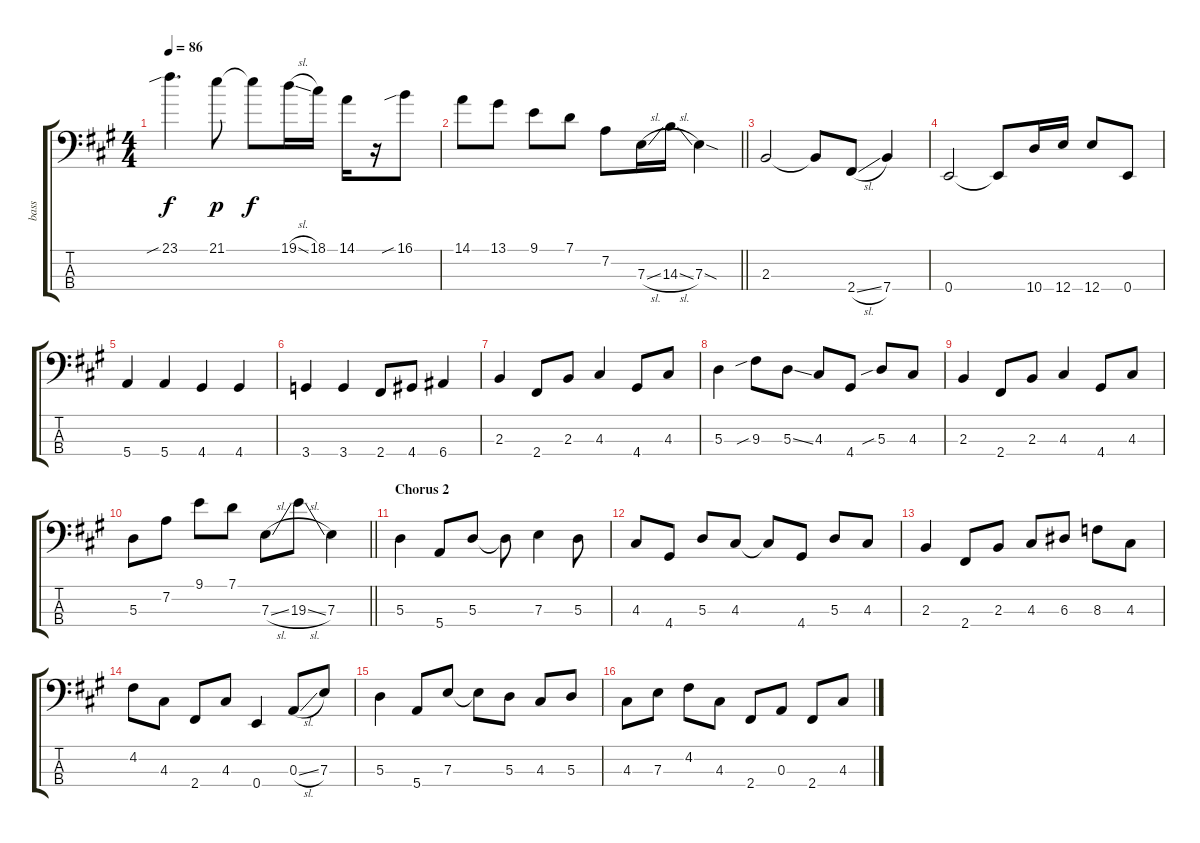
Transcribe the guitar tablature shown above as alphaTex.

\track ("bass" "bass") {instrument electricbassfinger}
\staff {score tabs}
\tuning (G2 D2 A1 E1) {hide}
\ts (4 4)
\tempo 86
\clef f4
\ks a
23.1{sib}.4{d dy f} 21.1.8{dy p} 21.1{t}.8{dy f} 19.1{sl}.16 18.1.16 14.1.16 r.16 16.1{sib}.8 |
\barLineRight lightlight
14.1.8 13.1.8 9.1.8 7.1.8 7.2.8 7.3{sl}.16 14.3{sl}.16 7.3{sod}.4 |
2.3.2 2.3{t}.8 2.4{sl}.8 7.4.4 |
0.4.2 0.4{t}.8 10.4.16 12.4.16 12.4.8 0.4.8 |
5.4.4 5.4.4 4.4.4 4.4.4 |
3.4.4 3.4.4 2.4.8 4.4.8 6.4.4 |
2.3.4 2.4.8 2.3.8 4.3.4 4.4.8 4.3.8 |
5.3.4 9.3{sib}.8 5.3{ss}.8 4.3.8 4.4.8 5.3{sib}.8 4.3.8 |
2.3.4 2.4.8 2.3.8 4.3.4 4.4.8 4.3.8 |
\barLineRight lightlight
5.3.8 7.2.8 9.1.8 7.1.8 7.3{sl}.8 19.3{sl}.8 7.3.4 |
\section ("" "Chorus 2")
5.3.4 5.4.8 5.3.8 5.3{t}.8 7.3.4 5.3.8 |
4.3.8 4.4.8 5.3.8 4.3.8 4.3{t}.8 4.4.8 5.3.8 4.3.8 |
2.3.4 2.4.8 2.3.8 4.3.8 6.3.8 8.3.8 4.3.8 |
4.2.8 4.3.8 2.4.8 4.3.8 0.4.4 0.3{sl}.8 7.3.8 |
5.3.4 5.4.8 7.3.8 7.3{t}.8 5.3.8 4.3.8 5.3.8 |
4.3.8 7.3.8 4.2.8 4.3.8 2.4.8 0.3.8 2.4.8 4.3.8
